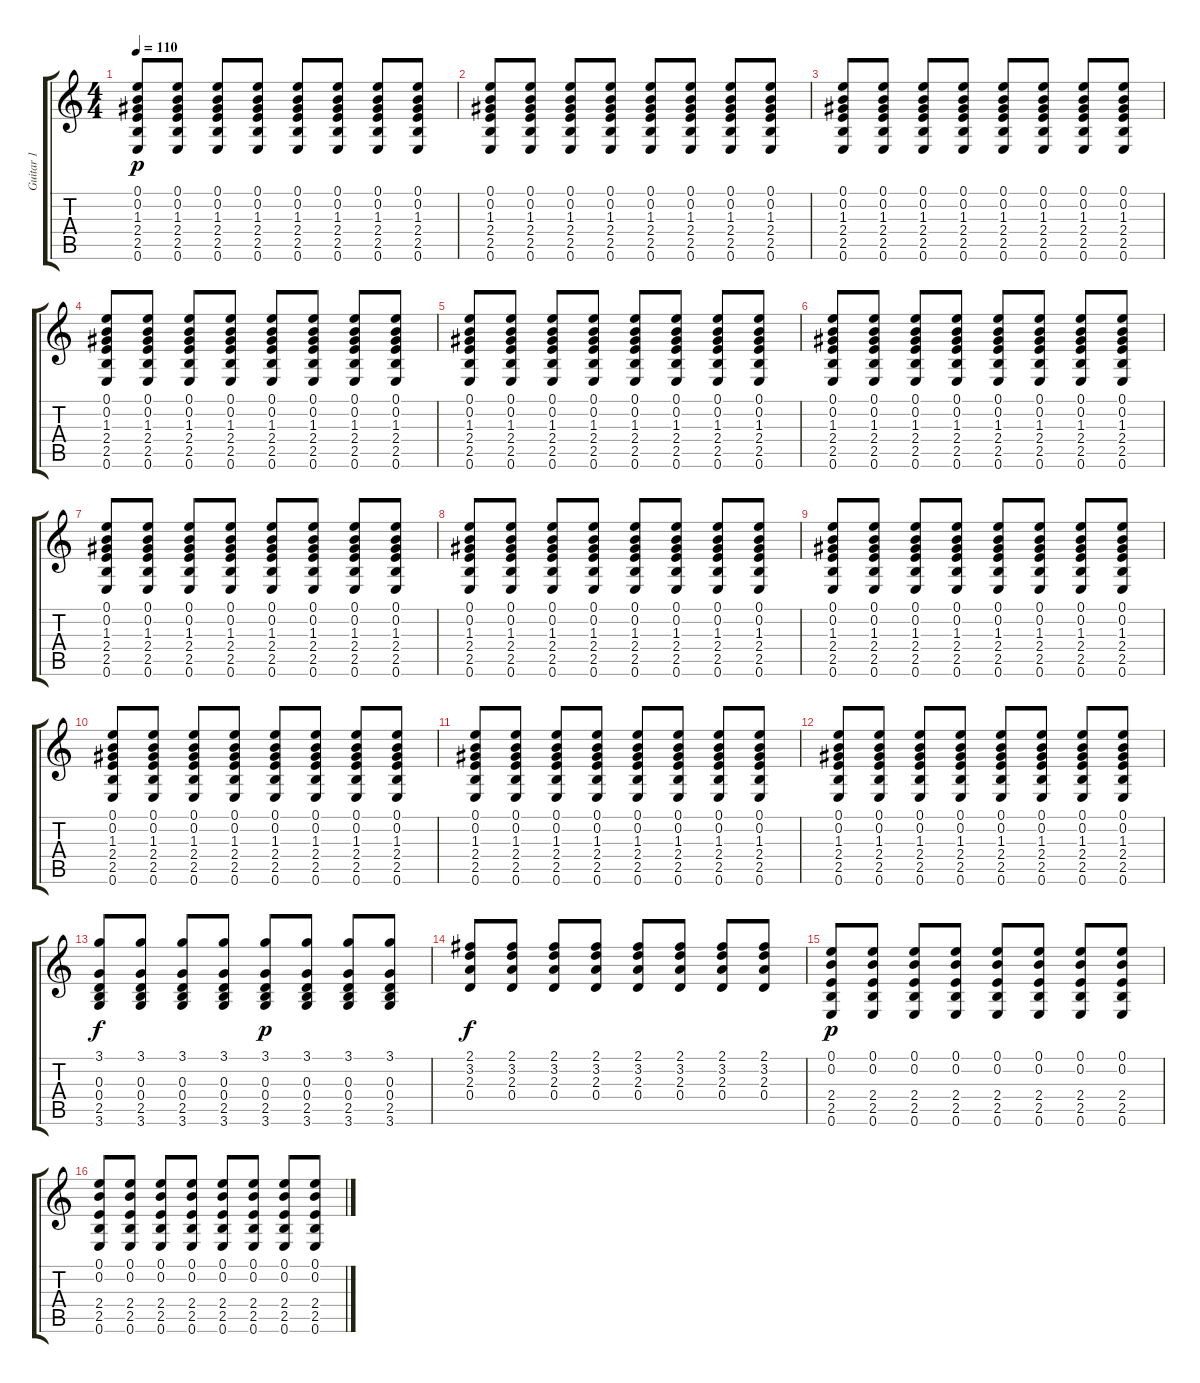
\track ("Guitar 1" "Guitar 1") {instrument electricguitarmuted}
\staff {score tabs}
\tuning (E4 B3 G3 D3 A2 E2) {hide}
\ts (4 4)
\tempo 110
\tempo 100
\tempo 110
\clef g2
\ks c
(0.1 0.2 1.3 2.4 2.5 0.6).8{dy p instrument electricguitarmuted} (0.1 0.2 1.3 2.4 2.5 0.6).8 (0.1 0.2 1.3 2.4 2.5 0.6).8 (0.1 0.2 1.3 2.4 2.5 0.6).8 (0.1 0.2 1.3 2.4 2.5 0.6).8 (0.1 0.2 1.3 2.4 2.5 0.6).8 (0.1 0.2 1.3 2.4 2.5 0.6).8 (0.1 0.2 1.3 2.4 2.5 0.6).8 |
(0.1 0.2 1.3 2.4 2.5 0.6).8 (0.1 0.2 1.3 2.4 2.5 0.6).8 (0.1 0.2 1.3 2.4 2.5 0.6).8 (0.1 0.2 1.3 2.4 2.5 0.6).8 (0.1 0.2 1.3 2.4 2.5 0.6).8 (0.1 0.2 1.3 2.4 2.5 0.6).8 (0.1 0.2 1.3 2.4 2.5 0.6).8 (0.1 0.2 1.3 2.4 2.5 0.6).8 |
(0.1 0.2 1.3 2.4 2.5 0.6).8 (0.1 0.2 1.3 2.4 2.5 0.6).8 (0.1 0.2 1.3 2.4 2.5 0.6).8 (0.1 0.2 1.3 2.4 2.5 0.6).8 (0.1 0.2 1.3 2.4 2.5 0.6).8 (0.1 0.2 1.3 2.4 2.5 0.6).8 (0.1 0.2 1.3 2.4 2.5 0.6).8 (0.1 0.2 1.3 2.4 2.5 0.6).8 |
(0.1 0.2 1.3 2.4 2.5 0.6).8 (0.1 0.2 1.3 2.4 2.5 0.6).8 (0.1 0.2 1.3 2.4 2.5 0.6).8 (0.1 0.2 1.3 2.4 2.5 0.6).8 (0.1 0.2 1.3 2.4 2.5 0.6).8 (0.1 0.2 1.3 2.4 2.5 0.6).8 (0.1 0.2 1.3 2.4 2.5 0.6).8 (0.1 0.2 1.3 2.4 2.5 0.6).8 |
(0.1 0.2 1.3 2.4 2.5 0.6).8 (0.1 0.2 1.3 2.4 2.5 0.6).8 (0.1 0.2 1.3 2.4 2.5 0.6).8 (0.1 0.2 1.3 2.4 2.5 0.6).8 (0.1 0.2 1.3 2.4 2.5 0.6).8 (0.1 0.2 1.3 2.4 2.5 0.6).8 (0.1 0.2 1.3 2.4 2.5 0.6).8 (0.1 0.2 1.3 2.4 2.5 0.6).8 |
(0.1 0.2 1.3 2.4 2.5 0.6).8 (0.1 0.2 1.3 2.4 2.5 0.6).8 (0.1 0.2 1.3 2.4 2.5 0.6).8 (0.1 0.2 1.3 2.4 2.5 0.6).8 (0.1 0.2 1.3 2.4 2.5 0.6).8 (0.1 0.2 1.3 2.4 2.5 0.6).8 (0.1 0.2 1.3 2.4 2.5 0.6).8 (0.1 0.2 1.3 2.4 2.5 0.6).8 |
(0.1 0.2 1.3 2.4 2.5 0.6).8 (0.1 0.2 1.3 2.4 2.5 0.6).8 (0.1 0.2 1.3 2.4 2.5 0.6).8 (0.1 0.2 1.3 2.4 2.5 0.6).8 (0.1 0.2 1.3 2.4 2.5 0.6).8 (0.1 0.2 1.3 2.4 2.5 0.6).8 (0.1 0.2 1.3 2.4 2.5 0.6).8 (0.1 0.2 1.3 2.4 2.5 0.6).8 |
(0.1 0.2 1.3 2.4 2.5 0.6).8 (0.1 0.2 1.3 2.4 2.5 0.6).8 (0.1 0.2 1.3 2.4 2.5 0.6).8 (0.1 0.2 1.3 2.4 2.5 0.6).8 (0.1 0.2 1.3 2.4 2.5 0.6).8 (0.1 0.2 1.3 2.4 2.5 0.6).8 (0.1 0.2 1.3 2.4 2.5 0.6).8 (0.1 0.2 1.3 2.4 2.5 0.6).8 |
(0.1 0.2 1.3 2.4 2.5 0.6).8 (0.1 0.2 1.3 2.4 2.5 0.6).8 (0.1 0.2 1.3 2.4 2.5 0.6).8 (0.1 0.2 1.3 2.4 2.5 0.6).8 (0.1 0.2 1.3 2.4 2.5 0.6).8 (0.1 0.2 1.3 2.4 2.5 0.6).8 (0.1 0.2 1.3 2.4 2.5 0.6).8 (0.1 0.2 1.3 2.4 2.5 0.6).8 |
(0.1 0.2 1.3 2.4 2.5 0.6).8 (0.1 0.2 1.3 2.4 2.5 0.6).8 (0.1 0.2 1.3 2.4 2.5 0.6).8 (0.1 0.2 1.3 2.4 2.5 0.6).8 (0.1 0.2 1.3 2.4 2.5 0.6).8 (0.1 0.2 1.3 2.4 2.5 0.6).8 (0.1 0.2 1.3 2.4 2.5 0.6).8 (0.1 0.2 1.3 2.4 2.5 0.6).8 |
(0.1 0.2 1.3 2.4 2.5 0.6).8 (0.1 0.2 1.3 2.4 2.5 0.6).8 (0.1 0.2 1.3 2.4 2.5 0.6).8 (0.1 0.2 1.3 2.4 2.5 0.6).8 (0.1 0.2 1.3 2.4 2.5 0.6).8 (0.1 0.2 1.3 2.4 2.5 0.6).8 (0.1 0.2 1.3 2.4 2.5 0.6).8 (0.1 0.2 1.3 2.4 2.5 0.6).8 |
(0.1 0.2 1.3 2.4 2.5 0.6).8 (0.1 0.2 1.3 2.4 2.5 0.6).8 (0.1 0.2 1.3 2.4 2.5 0.6).8 (0.1 0.2 1.3 2.4 2.5 0.6).8 (0.1 0.2 1.3 2.4 2.5 0.6).8 (0.1 0.2 1.3 2.4 2.5 0.6).8 (0.1 0.2 1.3 2.4 2.5 0.6).8 (0.1 0.2 1.3 2.4 2.5 0.6).8 |
(3.1 0.3 0.4 2.5 3.6).8{dy f} (3.1 0.3 0.4 2.5 3.6).8 (3.1 0.3 0.4 2.5 3.6).8 (3.1 0.3 0.4 2.5 3.6).8 (3.1 0.3 0.4 2.5 3.6).8{dy p} (3.1 0.3 0.4 2.5 3.6).8 (3.1 0.3 0.4 2.5 3.6).8 (3.1 0.3 0.4 2.5 3.6).8 |
(2.1 3.2 2.3 0.4).8{dy f} (2.1 3.2 2.3 0.4).8 (2.1 3.2 2.3 0.4).8 (2.1 3.2 2.3 0.4).8 (2.1 3.2 2.3 0.4).8 (2.1 3.2 2.3 0.4).8 (2.1 3.2 2.3 0.4).8 (2.1 3.2 2.3 0.4).8 |
(0.1 0.2 2.4 2.5 0.6).8{dy p} (0.1 0.2 2.4 2.5 0.6).8 (0.1 0.2 2.4 2.5 0.6).8 (0.1 0.2 2.4 2.5 0.6).8 (0.1 0.2 2.4 2.5 0.6).8 (0.1 0.2 2.4 2.5 0.6).8 (0.1 0.2 2.4 2.5 0.6).8 (0.1 0.2 2.4 2.5 0.6).8 |
(0.1 0.2 2.4 2.5 0.6).8 (0.1 0.2 2.4 2.5 0.6).8 (0.1 0.2 2.4 2.5 0.6).8 (0.1 0.2 2.4 2.5 0.6).8 (0.1 0.2 2.4 2.5 0.6).8 (0.1 0.2 2.4 2.5 0.6).8 (0.1 0.2 2.4 2.5 0.6).8 (0.1 0.2 2.4 2.5 0.6).8
